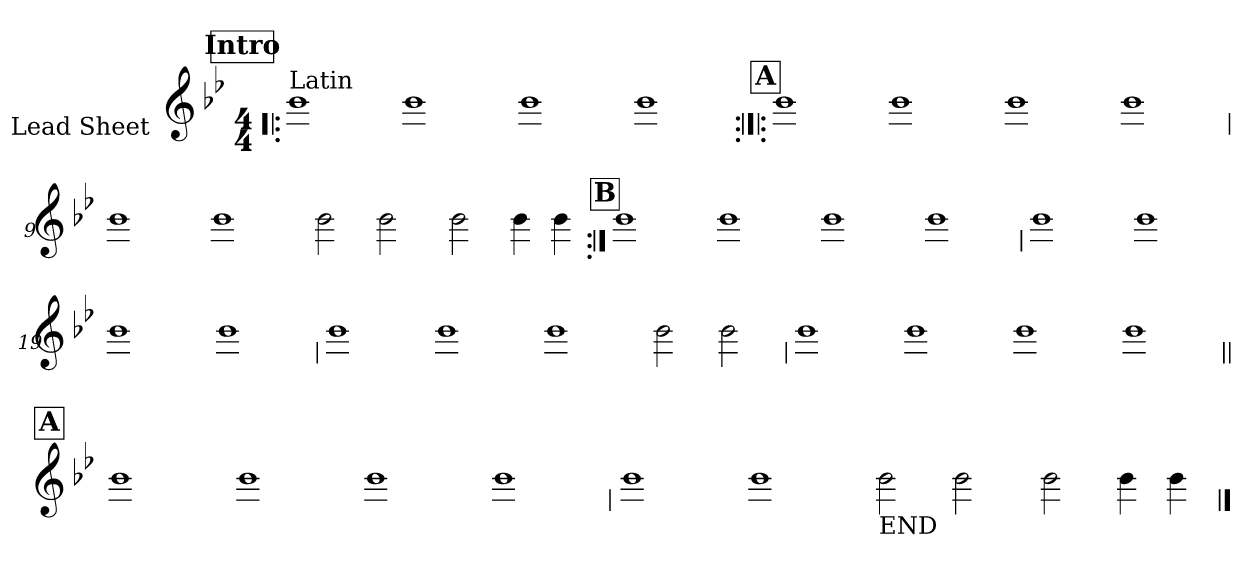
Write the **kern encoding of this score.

**kern
*part1
*staff1
*I"Lead Sheet
*stria0
*clefG2
*k[b-e-]
*B-:
*M4/4
!!LO:REH:place=s1:a:t=Intro
=1!|:
!LO:TX:a:t=Latin
1b-
=2-
1b-
=3-
1b-
=4-
1b-
!!LO:LB:g=z
!!LO:REH:place=s1:a:t=A
=5:|!|:
1b-
=6-
1b-
=7-
1b-
=8-
1b-
!!LO:LB:g=z
=9
1b-
=10-
1b-
=11-
2b-
2b-
=12-
2b-
4b-
4b-
!!LO:LB:g=z
!!LO:REH:place=s1:a:t=B
=13:|!
1b-
=14-
1b-
=15-
1b-
=16-
1b-
!!LO:LB:g=z
=17
1b-
=18-
1b-
=19-
1b-
=20-
1b-
!!LO:LB:g=z
=21
1b-
=22-
1b-
=23-
1b-
=24-
2b-
2b-
!!LO:LB:g=z
=25
1b-
=26-
1b-
=27-
1b-
=28-
1b-
!!LO:LB:g=z
!!LO:REH:place=s1:a:t=A
=29||
1b-
=30-
1b-
=31-
1b-
=32-
1b-
!!LO:LB:g=z
=33
1b-
=34-
1b-
=35-
!LO:TX:b:t=END
2b-
2b-
=36-
2b-
4b-
4b-
==
*-
